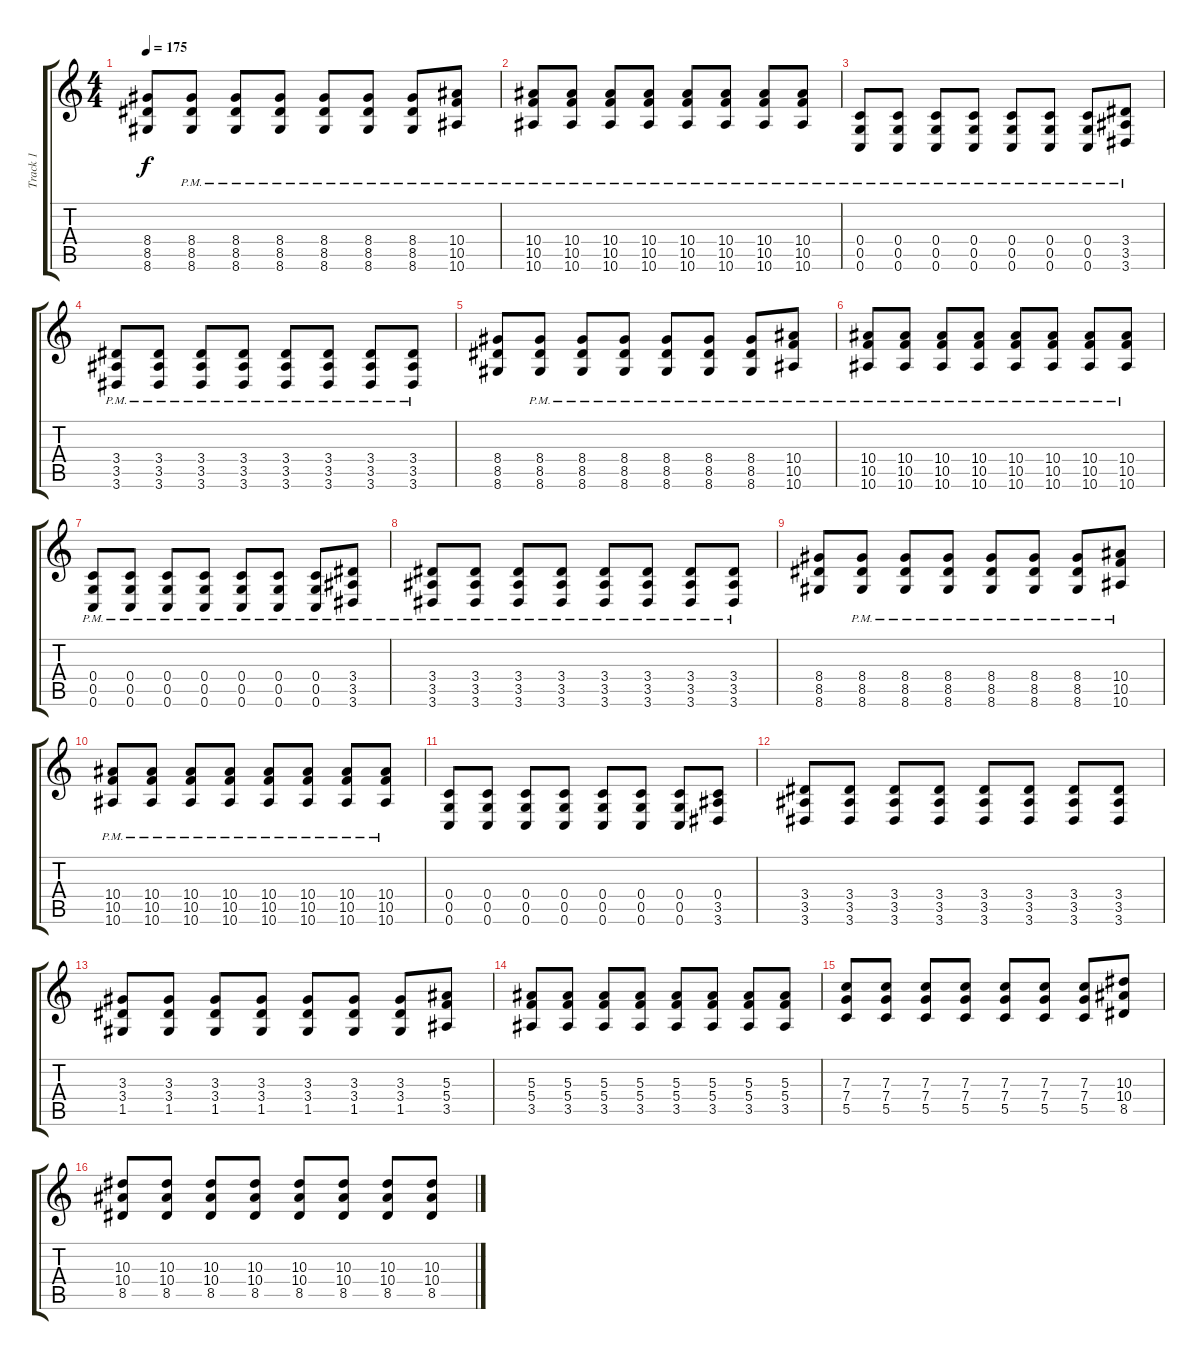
\track ("Track 1" "Track 1") {instrument distortionguitar}
\staff {score tabs}
\tuning (D4 A3 F3 C3 G2 C2) {hide}
\ts (4 4)
\tempo 175
\clef g2
\ks c
(8.4 8.5 8.6).8{dy f} (8.4{pm} 8.5{pm} 8.6{pm}).8 (8.4{pm} 8.5{pm} 8.6{pm}).8 (8.4{pm} 8.5{pm} 8.6{pm}).8 (8.4{pm} 8.5{pm} 8.6{pm}).8 (8.4{pm} 8.5{pm} 8.6{pm}).8 (8.4{pm} 8.5{pm} 8.6{pm}).8 (10.4{pm} 10.5{pm} 10.6{pm}).8 |
(10.4{pm} 10.5{pm} 10.6{pm}).8 (10.4{pm} 10.5{pm} 10.6{pm}).8 (10.4{pm} 10.5{pm} 10.6{pm}).8 (10.4{pm} 10.5{pm} 10.6{pm}).8 (10.4{pm} 10.5{pm} 10.6{pm}).8 (10.4{pm} 10.5{pm} 10.6{pm}).8 (10.4{pm} 10.5{pm} 10.6{pm}).8 (10.4{pm} 10.5{pm} 10.6{pm}).8 |
(0.4{pm} 0.5{pm} 0.6{pm}).8{instrument electricguitarmuted} (0.4{pm} 0.5{pm} 0.6{pm}).8 (0.4{pm} 0.5{pm} 0.6{pm}).8 (0.4{pm} 0.5{pm} 0.6{pm}).8 (0.4{pm} 0.5{pm} 0.6{pm}).8 (0.4{pm} 0.5{pm} 0.6{pm}).8 (0.4{pm} 0.5{pm} 0.6{pm}).8 (3.4{pm} 3.5{pm} 3.6{pm}).8 |
(3.4{pm} 3.5 3.6{pm}).8 (3.4{pm} 3.5{pm} 3.6{pm}).8 (3.4{pm} 3.5{pm} 3.6{pm}).8 (3.4{pm} 3.5{pm} 3.6{pm}).8 (3.4{pm} 3.5{pm} 3.6{pm}).8 (3.4{pm} 3.5{pm} 3.6{pm}).8 (3.4{pm} 3.5{pm} 3.6{pm}).8 (3.4{pm} 3.5 3.6{pm}).8 |
(8.4 8.5 8.6).8 (8.4{pm} 8.5{pm} 8.6{pm}).8 (8.4{pm} 8.5{pm} 8.6{pm}).8 (8.4{pm} 8.5{pm} 8.6{pm}).8 (8.4{pm} 8.5{pm} 8.6{pm}).8 (8.4{pm} 8.5{pm} 8.6{pm}).8 (8.4{pm} 8.5{pm} 8.6{pm}).8 (10.4{pm} 10.5{pm} 10.6{pm}).8 |
(10.4{pm} 10.5{pm} 10.6{pm}).8 (10.4{pm} 10.5{pm} 10.6{pm}).8 (10.4{pm} 10.5{pm} 10.6{pm}).8 (10.4{pm} 10.5{pm} 10.6{pm}).8 (10.4{pm} 10.5{pm} 10.6{pm}).8 (10.4{pm} 10.5{pm} 10.6{pm}).8 (10.4{pm} 10.5{pm} 10.6{pm}).8 (10.4{pm} 10.5{pm} 10.6{pm}).8 |
(0.4{pm} 0.5{pm} 0.6{pm}).8{instrument electricguitarmuted} (0.4{pm} 0.5{pm} 0.6{pm}).8 (0.4{pm} 0.5{pm} 0.6{pm}).8 (0.4{pm} 0.5{pm} 0.6{pm}).8 (0.4{pm} 0.5{pm} 0.6{pm}).8 (0.4{pm} 0.5{pm} 0.6{pm}).8 (0.4{pm} 0.5{pm} 0.6{pm}).8 (3.4{pm} 3.5{pm} 3.6{pm}).8 |
(3.4{pm} 3.5 3.6{pm}).8 (3.4{pm} 3.5{pm} 3.6{pm}).8 (3.4{pm} 3.5{pm} 3.6{pm}).8 (3.4{pm} 3.5{pm} 3.6{pm}).8 (3.4{pm} 3.5{pm} 3.6{pm}).8 (3.4{pm} 3.5{pm} 3.6{pm}).8 (3.4{pm} 3.5{pm} 3.6{pm}).8 (3.4{pm} 3.5 3.6{pm}).8 |
(8.4 8.5 8.6).8 (8.4{pm} 8.5{pm} 8.6{pm}).8 (8.4{pm} 8.5{pm} 8.6{pm}).8 (8.4{pm} 8.5{pm} 8.6{pm}).8 (8.4{pm} 8.5{pm} 8.6{pm}).8 (8.4{pm} 8.5{pm} 8.6{pm}).8 (8.4{pm} 8.5{pm} 8.6{pm}).8 (10.4{pm} 10.5{pm} 10.6{pm}).8 |
(10.4{pm} 10.5{pm} 10.6{pm}).8 (10.4{pm} 10.5{pm} 10.6{pm}).8 (10.4{pm} 10.5{pm} 10.6{pm}).8 (10.4{pm} 10.5{pm} 10.6{pm}).8 (10.4{pm} 10.5{pm} 10.6{pm}).8 (10.4{pm} 10.5{pm} 10.6{pm}).8 (10.4{pm} 10.5{pm} 10.6{pm}).8 (10.4{pm} 10.5{pm} 10.6{pm}).8 |
(0.4 0.5 0.6).8{instrument distortionguitar} (0.4 0.5 0.6).8 (0.4 0.5 0.6).8 (0.4 0.5 0.6).8 (0.4 0.5 0.6).8 (0.4 0.5 0.6).8 (0.4 0.5 0.6).8 (0.4 3.5 3.6).8 |
(3.4 3.5 3.6).8 (3.4 3.5 3.6).8 (3.4 3.5 3.6).8 (3.4 3.5 3.6).8 (3.4 3.5 3.6).8 (3.4 3.5 3.6).8 (3.4 3.5 3.6).8 (3.4 3.5 3.6).8 |
(3.3 3.4 1.5).8 (3.3 3.4 1.5).8 (3.3 3.4 1.5).8 (3.3 3.4 1.5).8 (3.3 3.4 1.5).8 (3.3 3.4 1.5).8 (3.3 3.4 1.5).8 (5.3 5.4 3.5).8 |
(5.3 5.4 3.5).8 (5.3 5.4 3.5).8 (5.3 5.4 3.5).8 (5.3 5.4 3.5).8 (5.3 5.4 3.5).8 (5.3 5.4 3.5).8 (5.3 5.4 3.5).8 (5.3 5.4 3.5).8 |
(7.3 7.4 5.5).8 (7.3 7.4 5.5).8 (7.3 7.4 5.5).8 (7.3 7.4 5.5).8 (7.3 7.4 5.5).8 (7.3 7.4 5.5).8 (7.3 7.4 5.5).8 (10.3 10.4 8.5).8 |
(10.3 10.4 8.5).8 (10.3 10.4 8.5).8 (10.3 10.4 8.5).8 (10.3 10.4 8.5).8 (10.3 10.4 8.5).8 (10.3 10.4 8.5).8 (10.3 10.4 8.5).8 (10.3 10.4 8.5).8
